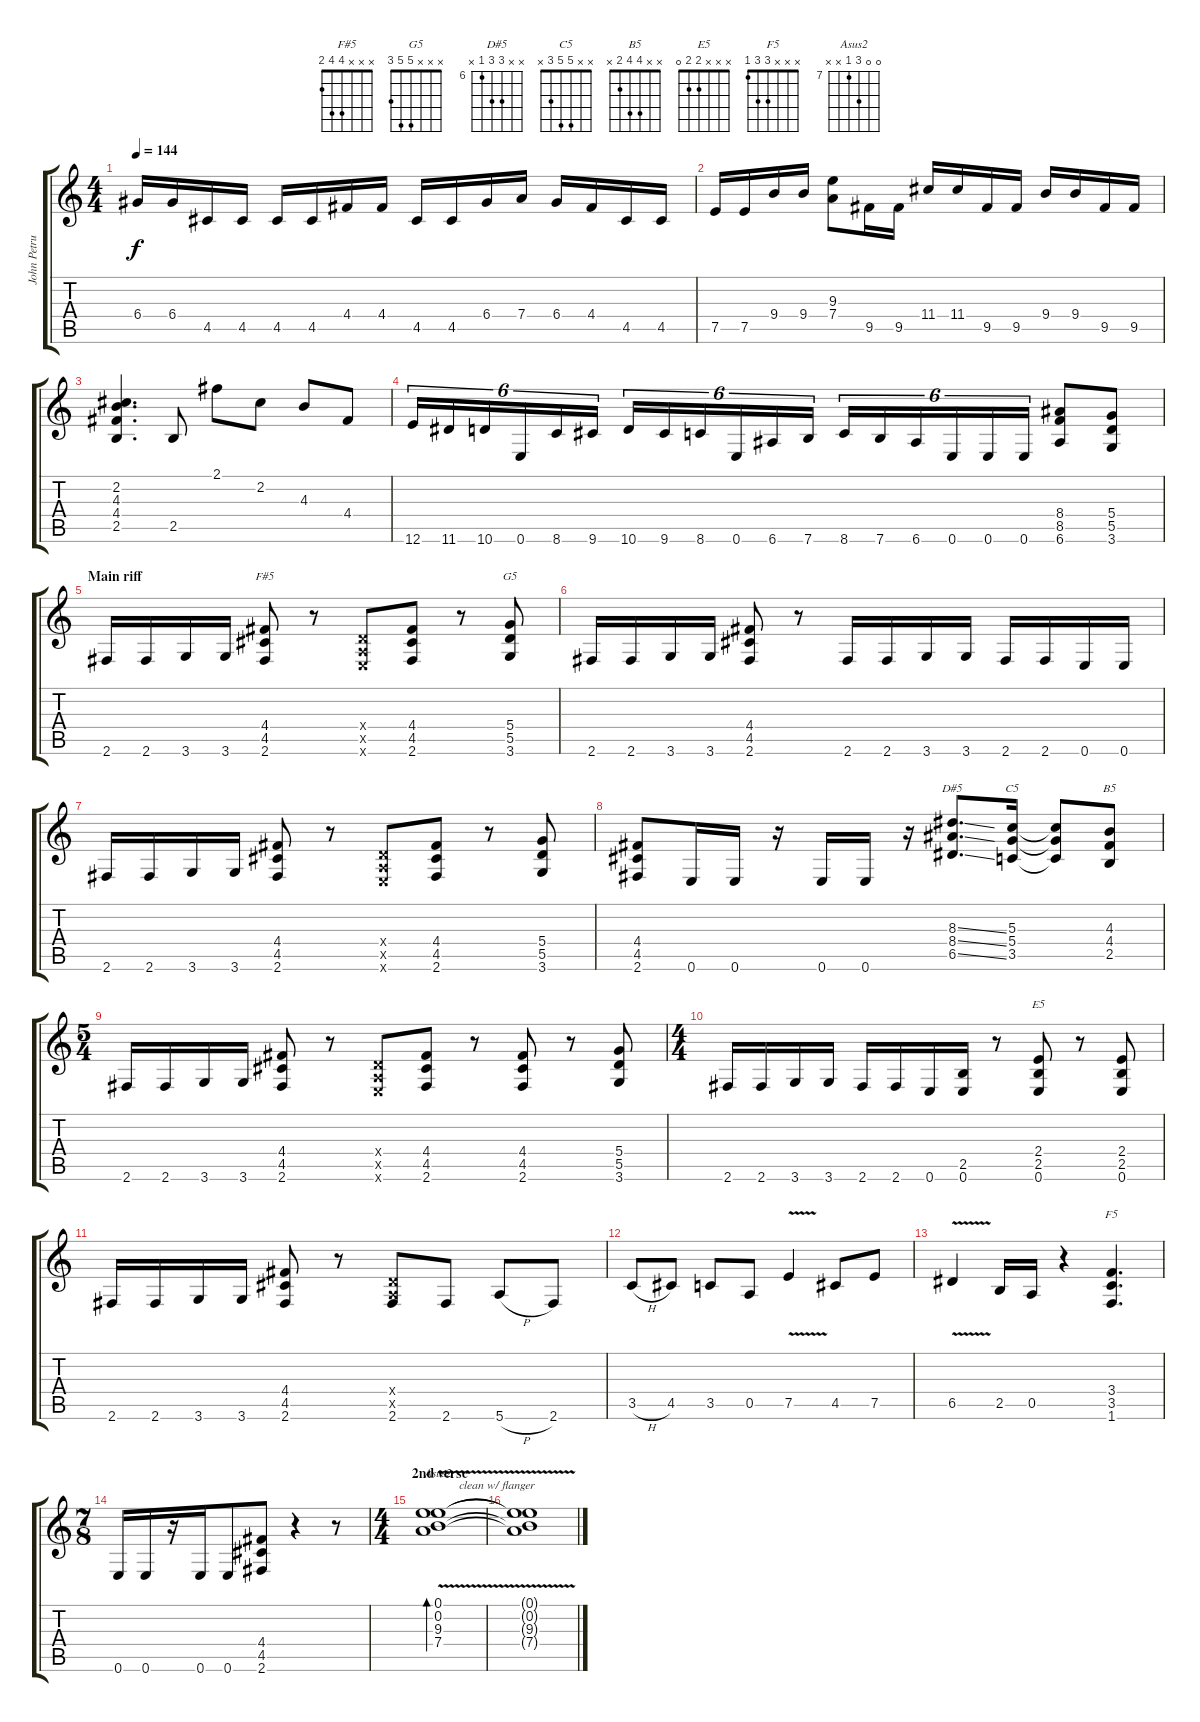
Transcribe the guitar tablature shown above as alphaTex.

\track ("John Petrucci - guitar" "John Petru") {instrument distortionguitar}
\staff {score tabs}
\tuning (E4 B3 G3 D3 A2 E2) {hide}
\chord ("F#5" x x x 4 4 2)
\chord ("G5" x x x 5 5 3)
\chord ("D#5" x x 8 8 6 x) {firstfret 6}
\chord ("C5" x x 5 5 3 x)
\chord ("B5" x x 4 4 2 x)
\chord ("E5" x x x 2 2 0)
\chord ("F5" x x x 3 3 1)
\chord ("Asus2" 0 0 9 7 x x) {firstfret 7}
\ts (4 4)
\tempo 144
\clef g2
\ks c
6.4.16{dy f} 6.4.16 4.5.16 4.5.16 4.5.16 4.5.16 4.4.16 4.4.16 4.5.16 4.5.16 6.4.16 7.4.16 6.4.16 4.4.16 4.5.16 4.5.16 |
7.5.16 7.5.16 9.4.16 9.4.16 (9.3 7.4).8 9.5.16 9.5.16 11.4.16 11.4.16 9.5.16 9.5.16 9.4.16 9.4.16 9.5.16 9.5.16 |
(2.2 4.3 4.4 2.5).4{d} 2.5.8 2.1.8 2.2.8 4.3.8 4.4.8 |
12.6.16{tu (6 4)} 11.6.16{tu (6 4)} 10.6.16{tu (6 4)} 0.6.16{tu (6 4)} 8.6.16{tu (6 4)} 9.6.16{tu (6 4)} 10.6.16{tu (6 4)} 9.6.16{tu (6 4)} 8.6.16{tu (6 4)} 0.6.16{tu (6 4)} 6.6.16{tu (6 4)} 7.6.16{tu (6 4)} 8.6.16{tu (6 4)} 7.6.16{tu (6 4)} 6.6.16{tu (6 4)} 0.6.16{tu (6 4)} 0.6.16{tu (6 4)} 0.6.16{tu (6 4)} (8.4 8.5 6.6).8 (5.4 5.5 3.6).8 |
\section ("" "Main riff")
2.6.16 2.6.16 3.6.16 3.6.16 (4.4 4.5 2.6).8{ch "F#5"} r.8 (0.4{x} 0.5{x} 0.6{x}).8 (4.4 4.5 2.6).8 r.8 (5.4 5.5 3.6).8{ch "G5"} |
2.6.16 2.6.16 3.6.16 3.6.16 (4.4 4.5 2.6).8 r.8 2.6.16 2.6.16 3.6.16 3.6.16 2.6.16 2.6.16 0.6.16 0.6.16 |
2.6.16 2.6.16 3.6.16 3.6.16 (4.4 4.5 2.6).8 r.8 (0.4{x} 0.5{x} 0.6{x}).8 (4.4 4.5 2.6).8 r.8 (5.4 5.5 3.6).8 |
(4.4 4.5 2.6).8 0.6.16 0.6.16 r.16 0.6.16 0.6.16 r.16 (8.3{ss} 8.4{ss} 6.5{ss}).8{d ch "D#5"} (5.3 5.4 3.5).16{ch "C5"} (5.3{t} 5.4{t} 3.5{t}).8 (4.3 4.4 2.5).8{ch "B5"} |
\ts (5 4)
2.6.16 2.6.16 3.6.16 3.6.16 (4.4 4.5 2.6).8 r.8 (0.4{x} 0.5{x} 0.6{x}).8 (4.4 4.5 2.6).8 r.8 (4.4 4.5 2.6).8 r.8 (5.4 5.5 3.6).8 |
\ts (4 4)
2.6.16 2.6.16 3.6.16 3.6.16 2.6.16 2.6.16 0.6.16 (2.5 0.6).16 r.8 (2.4 2.5 0.6).8{ch "E5"} r.8 (2.4 2.5 0.6).8 |
2.6.16 2.6.16 3.6.16 3.6.16 (4.4 4.5 2.6).8 r.8 (0.4{x} 0.5{x} 2.6).8 2.6.8 5.6{h}.8 2.6.8 |
3.5{h}.8 4.5.8 3.5.8 0.5.8 7.5{v}.4 4.5.8 7.5.8 |
6.5{v}.4 2.5.16 0.5.16 r.4 (3.4 3.5 1.6).4{d ch "F5"} |
\ts (7 8)
0.6.16 0.6.16 r.16 0.6.16 0.6.8 (4.4 4.5 2.6).8 r.4 r.8 |
\ts (4 4)
\section ("" "2nd verse")
(0.1{v} 0.2{v} 9.3{v} 7.4{v}).1{bd 240 ch "Asus2" txt "       clean w/ flanger"} |
(0.1{t} 0.2{t} 9.3{t} 7.4{t}).1
